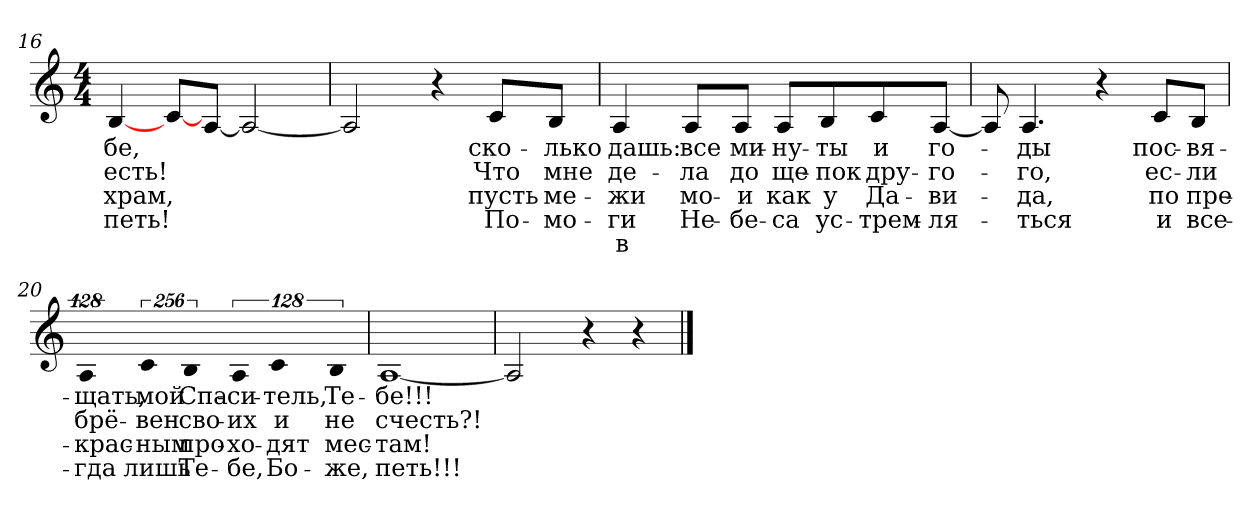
**kern	**text	**text	**text	**text	**text
*part1	*part1	*part1	*part1	*part1	*part1
*staff1	*staff1	*staff1	*staff1	*staff1	*staff1
*clefG2	*	*	*	*	*
*k[]	*	*	*	*	*
*a:	*	*	*	*	*
*M4/4	*	*	*	*	*
=16	=16	=16	=16	=16	=16
!	!LO:LY:b:color=#000000	!LO:LY:b:color=#000000	!LO:LY:b:color=#000000	!LO:LY:b:color=#000000	!
[<4Bi/	-бе,	есть!	храм,	-петь!	.
[<8ci/L	.	.	.	.	.
[<8Ai/J	.	.	.	.	.
2Ai/_<	.	.	.	.	.
=17	=17	=17	=17	=17	=17
2Ai/]	.	.	.	.	.
4r	.	.	.	.	.
!	!LO:LY:b:color=#000000	!LO:LY:b:color=#000000	!LO:LY:b:color=#000000	!LO:LY:b:color=#000000	!
8ci/L	ско-	Что	пусть	По-	.
!	!LO:LY:b:color=#000000	!LO:LY:b:color=#000000	!LO:LY:b:color=#000000	!LO:LY:b:color=#000000	!
8Bi/J	-лько	мне	ме-	-мо-	.
=18	=18	=18	=18	=18	=18
!	!LO:LY:b:color=#000000	!LO:LY:b:color=#000000	!LO:LY:b:color=#000000	!LO:LY:b:color=#000000	!LO:LY:b:color=#000000
4Ai/	дашь:	де-	-жи	-ги	в
!	!LO:LY:b:color=#000000	!LO:LY:b:color=#000000	!LO:LY:b:color=#000000	!LO:LY:b:color=#000000	!
8Ai/L	все	-ла	мо-	Не-	.
!	!LO:LY:b:color=#000000	!LO:LY:b:color=#000000	!LO:LY:b:color=#000000	!LO:LY:b:color=#000000	!
8Ai/J	ми-	до	-и	-бе-	.
!	!LO:LY:b:color=#000000	!LO:LY:b:color=#000000	!LO:LY:b:color=#000000	!LO:LY:b:color=#000000	!
8Ai/L	-ну-	ще-	как	-са	.
!	!LO:LY:b:color=#000000	!LO:LY:b:color=#000000	!LO:LY:b:color=#000000	!LO:LY:b:color=#000000	!
8Bi/	-ты	-пок	у	ус-	.
!	!LO:LY:b:color=#000000	!LO:LY:b:color=#000000	!LO:LY:b:color=#000000	!LO:LY:b:color=#000000	!
8ci/	и	дру-	Да-	-трем-	.
!	!LO:LY:b:color=#000000	!LO:LY:b:color=#000000	!LO:LY:b:color=#000000	!LO:LY:b:color=#000000	!
[<8Ai/J	го-	-го-	-ви-	-ля-	.
!!LO:LB:g=z
=19	=19	=19	=19	=19	=19
8Ai/]	.	.	.	.	.
!	!LO:LY:b:color=#000000	!LO:LY:b:color=#000000	!LO:LY:b:color=#000000	!LO:LY:b:color=#000000	!
4.Ai/	-ды	-го,	-да,	-ться	.
4r	.	.	.	.	.
!	!LO:LY:b:color=#000000	!LO:LY:b:color=#000000	!LO:LY:b:color=#000000	!LO:LY:b:color=#000000	!
8ci/L	пос-	ес-	по	и	.
!	!LO:LY:b:color=#000000	!LO:LY:b:color=#000000	!LO:LY:b:color=#000000	!LO:LY:b:color=#000000	!
8Bi/J	-вя-	-ли	пре-	все-	.
=20	=20	=20	=20	=20	=20
!LO:N:vis=4	!	!	!	!	!
!	!LO:LY:b:color=#000000	!LO:LY:b:color=#000000	!LO:LY:b:color=#000000	!LO:LY:b:color=#000000	!
512%85Ai/	-щать,	брё-	-крас-	-гда	.
!LO:N:vis=4	!	!	!	!	!
!	!LO:LY:b:color=#000000	!LO:LY:b:color=#000000	!LO:LY:b:color=#000000	!LO:LY:b:color=#000000	!
1024%171ci/	мой	-вен	-ным	лишь	.
!LO:N:vis=4	!	!	!	!	!
!	!LO:LY:b:color=#000000	!LO:LY:b:color=#000000	!LO:LY:b:color=#000000	!LO:LY:b:color=#000000	!
1024%171Bi/	Спа-	сво-	про-	Те-	.
!LO:N:vis=4	!	!	!	!	!
!	!LO:LY:b:color=#000000	!LO:LY:b:color=#000000	!LO:LY:b:color=#000000	!LO:LY:b:color=#000000	!
512%85Ai/	-си-	-их	-хо-	-бе,	.
!LO:N:vis=4	!	!	!	!	!
!	!LO:LY:b:color=#000000	!LO:LY:b:color=#000000	!LO:LY:b:color=#000000	!LO:LY:b:color=#000000	!
1024%171ci/	-тель,	и	-дят	Бо-	.
!LO:N:vis=4	!	!	!	!	!
!	!LO:LY:b:color=#000000	!LO:LY:b:color=#000000	!LO:LY:b:color=#000000	!LO:LY:b:color=#000000	!
1024%171Bi/	Те-	не	мес-	-же,	.
=21	=21	=21	=21	=21	=21
!	!LO:LY:b:color=#000000	!LO:LY:b:color=#000000	!LO:LY:b:color=#000000	!LO:LY:b:color=#000000	!
[<1Ai	-бе!!!	счесть?!	-там!	петь!!!	.
=22	=22	=22	=22	=22	=22
2Ai/]	.	.	.	.	.
4r	.	.	.	.	.
4r	.	.	.	.	.
==	==	==	==	==	==
*-	*-	*-	*-	*-	*-
